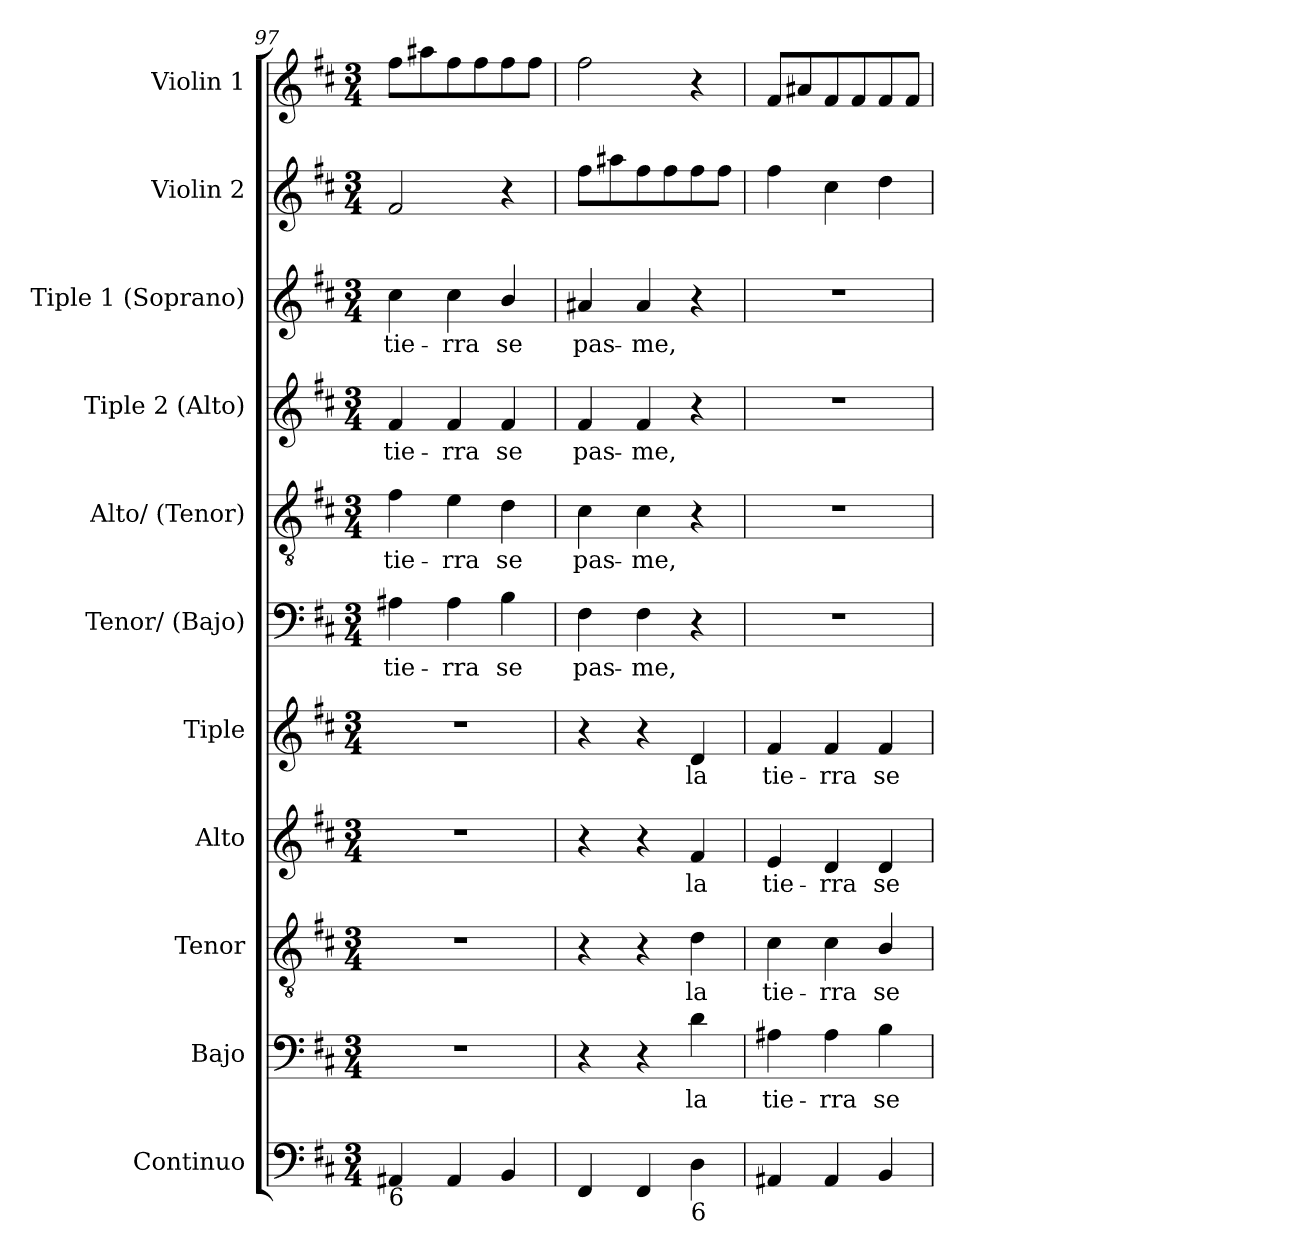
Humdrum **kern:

**kern	**kern	**text	**kern	**text	**kern	**text	**kern	**text	**kern	**text	**kern	**text	**kern	**text	**kern	**text	**kern	**kern
*part11	*part10	*part10	*part9	*part9	*part8	*part8	*part7	*part7	*part6	*part6	*part5	*part5	*part4	*part4	*part3	*part3	*part2	*part1
*staff11	*staff10	*staff10	*staff9	*staff9	*staff8	*staff8	*staff7	*staff7	*staff6	*staff6	*staff5	*staff5	*staff4	*staff4	*staff3	*staff3	*staff2	*staff1
*I"Continuo	*I"Bajo	*	*I"Tenor	*	*I"Alto	*	*I"Tiple	*	*I"Tenor/ (Bajo)	*	*I"Alto/ (Tenor)	*	*I"Tiple  2 (Alto)	*	*I"Tiple 1 (Soprano)	*	*I"Violin 2	*I"Violin 1
*	*I'B.	*	*I'T.	*	*I'A.	*	*	*	*I'B.	*	*I'T.	*	*I'A.	*	*I'S.	*	*I'Vln. 2	*I'Vln. 1
*clefF4	*clefF4	*	*clefGv2	*	*clefG2	*	*clefG2	*	*clefF4	*	*clefGv2	*	*clefG2	*	*clefG2	*	*clefG2	*clefG2
*	*	*	*ITrd7c12	*	*	*	*	*	*	*	*ITrd7c12	*	*	*	*	*	*	*
*k[f#c#]	*k[f#c#]	*	*k[f#c#]	*	*k[f#c#]	*	*k[f#c#]	*	*k[f#c#]	*	*k[f#c#]	*	*k[f#c#]	*	*k[f#c#]	*	*k[f#c#]	*k[f#c#]
*D:	*D:	*	*D:	*	*D:	*	*D:	*	*D:	*	*D:	*	*D:	*	*D:	*	*D:	*D:
*M3/4	*M3/4	*	*M3/4	*	*M3/4	*	*M3/4	*	*M3/4	*	*M3/4	*	*M3/4	*	*M3/4	*	*M3/4	*M3/4
=97	=97	=97	=97	=97	=97	=97	=97	=97	=97	=97	=97	=97	=97	=97	=97	=97	=97	=97
!	!LO:N:vis=1	!	!LO:N:vis=1	!	!LO:N:vis=1	!	!LO:N:vis=1	!	!	!	!	!	!	!	!	!	!	!
!	!	!	!	!	!	!	!	!	!	!LO:LY:b:color=#000000	!	!	!	!	!	!	!	!
!	!	!	!	!	!	!	!	!	!	!	!	!LO:LY:b:color=#000000	!	!	!	!	!	!
!	!	!	!	!	!	!	!	!	!	!	!	!	!	!LO:LY:b:color=#000000	!	!	!	!
!LO:TX:b:t=6	!	!	!	!	!	!	!	!	!	!	!	!	!	!	!	!	!	!
!	!	!	!	!	!	!	!	!	!	!	!	!	!	!	!	!LO:LY:b:color=#000000	!	!
4AA#Xi/	2.r	.	2.r	.	2.r	.	2.r	.	4A#Xi\	tie-	4F#i\	tie-	4f#i/	tie-	4cc#i\	tie-	2f#i/	8ff#i\L
.	.	.	.	.	.	.	.	.	.	.	.	.	.	.	.	.	.	8aa#Xi\
!	!	!	!	!	!	!	!	!	!	!LO:LY:b:color=#000000	!	!	!	!	!	!	!	!
!	!	!	!	!	!	!	!	!	!	!	!	!LO:LY:b:color=#000000	!	!	!	!	!	!
!	!	!	!	!	!	!	!	!	!	!	!	!	!	!LO:LY:b:color=#000000	!	!	!	!
!	!	!	!	!	!	!	!	!	!	!	!	!	!	!	!	!LO:LY:b:color=#000000	!	!
4AA#i/	.	.	.	.	.	.	.	.	4A#i\	-rra	4Ei\	-rra	4f#i/	-rra	4cc#i\	-rra	.	8ff#i\
.	.	.	.	.	.	.	.	.	.	.	.	.	.	.	.	.	.	8ff#i\
!	!	!	!	!	!	!	!	!	!	!LO:LY:b:color=#000000	!	!	!	!	!	!	!	!
!	!	!	!	!	!	!	!	!	!	!	!	!LO:LY:b:color=#000000	!	!	!	!	!	!
!	!	!	!	!	!	!	!	!	!	!	!	!	!	!LO:LY:b:color=#000000	!	!	!	!
!	!	!	!	!	!	!	!	!	!	!	!	!	!	!	!	!LO:LY:b:color=#000000	!	!
4BBi/	.	.	.	.	.	.	.	.	4Bi\	se	4Di\	se	4f#i/	se	4bi/	se	4r	8ff#i\
.	.	.	.	.	.	.	.	.	.	.	.	.	.	.	.	.	.	8ff#i\J
!!LO:PB:g=z
=98	=98	=98	=98	=98	=98	=98	=98	=98	=98	=98	=98	=98	=98	=98	=98	=98	=98	=98
!	!	!	!	!	!	!	!	!	!	!LO:LY:b:color=#000000	!	!	!	!	!	!	!	!
!	!	!	!	!	!	!	!	!	!	!	!	!LO:LY:b:color=#000000	!	!	!	!	!	!
!	!	!	!	!	!	!	!	!	!	!	!	!	!	!LO:LY:b:color=#000000	!	!	!	!
!	!	!	!	!	!	!	!	!	!	!	!	!	!	!	!	!LO:LY:b:color=#000000	!	!
4FF#i/	4r	.	4r	.	4r	.	4r	.	4F#i\	pas-	4C#i\	pas-	4f#i/	pas-	4a#Xi/	pas-	8ff#i\L	2ff#i\
.	.	.	.	.	.	.	.	.	.	.	.	.	.	.	.	.	8aa#Xi\	.
!	!	!	!	!	!	!	!	!	!	!LO:LY:b:color=#000000	!	!	!	!	!	!	!	!
!	!	!	!	!	!	!	!	!	!	!	!	!LO:LY:b:color=#000000	!	!	!	!	!	!
!	!	!	!	!	!	!	!	!	!	!	!	!	!	!LO:LY:b:color=#000000	!	!	!	!
!	!	!	!	!	!	!	!	!	!	!	!	!	!	!	!	!LO:LY:b:color=#000000	!	!
4FF#i/	4r	.	4r	.	4r	.	4r	.	4F#i\	-me,	4C#i\	-me,	4f#i/	-me,	4a#i/	-me,	8ff#i\	.
.	.	.	.	.	.	.	.	.	.	.	.	.	.	.	.	.	8ff#i\	.
!	!	!LO:LY:b:color=#000000	!	!	!	!	!	!	!	!	!	!	!	!	!	!	!	!
!	!	!	!	!LO:LY:b:color=#000000	!	!	!	!	!	!	!	!	!	!	!	!	!	!
!	!	!	!	!	!	!LO:LY:b:color=#000000	!	!	!	!	!	!	!	!	!	!	!	!
!LO:TX:b:t=6	!	!	!	!	!	!	!	!	!	!	!	!	!	!	!	!	!	!
!	!	!	!	!	!	!	!	!LO:LY:b:color=#000000	!	!	!	!	!	!	!	!	!	!
4Di\	4di\	la	4Di\	la	4f#i/	la	4di/	la	4r	.	4r	.	4r	.	4r	.	8ff#i\	4r
.	.	.	.	.	.	.	.	.	.	.	.	.	.	.	.	.	8ff#i\J	.
=99	=99	=99	=99	=99	=99	=99	=99	=99	=99	=99	=99	=99	=99	=99	=99	=99	=99	=99
!	!	!LO:LY:b:color=#000000	!	!	!	!	!	!	!	!	!	!	!	!	!	!	!	!
!	!	!	!	!LO:LY:b:color=#000000	!	!	!	!	!	!	!	!	!	!	!	!	!	!
!	!	!	!	!	!	!LO:LY:b:color=#000000	!	!	!	!	!	!	!	!	!	!	!	!
!	!	!	!	!	!	!	!	!LO:LY:b:color=#000000	!LO:N:vis=1	!	!LO:N:vis=1	!	!LO:N:vis=1	!	!LO:N:vis=1	!	!	!
4AA#Xi/	4A#Xi\	tie-	4C#i\	tie-	4ei/	tie-	4f#i/	tie-	2.r	.	2.r	.	2.r	.	2.r	.	4ff#i\	8f#i/L
.	.	.	.	.	.	.	.	.	.	.	.	.	.	.	.	.	.	8a#Xi/
!	!	!LO:LY:b:color=#000000	!	!	!	!	!	!	!	!	!	!	!	!	!	!	!	!
!	!	!	!	!LO:LY:b:color=#000000	!	!	!	!	!	!	!	!	!	!	!	!	!	!
!	!	!	!	!	!	!LO:LY:b:color=#000000	!	!	!	!	!	!	!	!	!	!	!	!
!	!	!	!	!	!	!	!	!LO:LY:b:color=#000000	!	!	!	!	!	!	!	!	!	!
4AA#i/	4A#i\	-rra	4C#i\	-rra	4di/	-rra	4f#i/	-rra	.	.	.	.	.	.	.	.	4cc#i\	8f#i/
.	.	.	.	.	.	.	.	.	.	.	.	.	.	.	.	.	.	8f#i/
!	!	!LO:LY:b:color=#000000	!	!	!	!	!	!	!	!	!	!	!	!	!	!	!	!
!	!	!	!	!LO:LY:b:color=#000000	!	!	!	!	!	!	!	!	!	!	!	!	!	!
!	!	!	!	!	!	!LO:LY:b:color=#000000	!	!	!	!	!	!	!	!	!	!	!	!
!	!	!	!	!	!	!	!	!LO:LY:b:color=#000000	!	!	!	!	!	!	!	!	!	!
4BBi/	4Bi\	se	4BBi/	se	4di/	se	4f#i/	se	.	.	.	.	.	.	.	.	4ddi\	8f#i/
.	.	.	.	.	.	.	.	.	.	.	.	.	.	.	.	.	.	8f#i/J
=	=	=	=	=	=	=	=	=	=	=	=	=	=	=	=	=	=	=
*-	*-	*-	*-	*-	*-	*-	*-	*-	*-	*-	*-	*-	*-	*-	*-	*-	*-	*-
